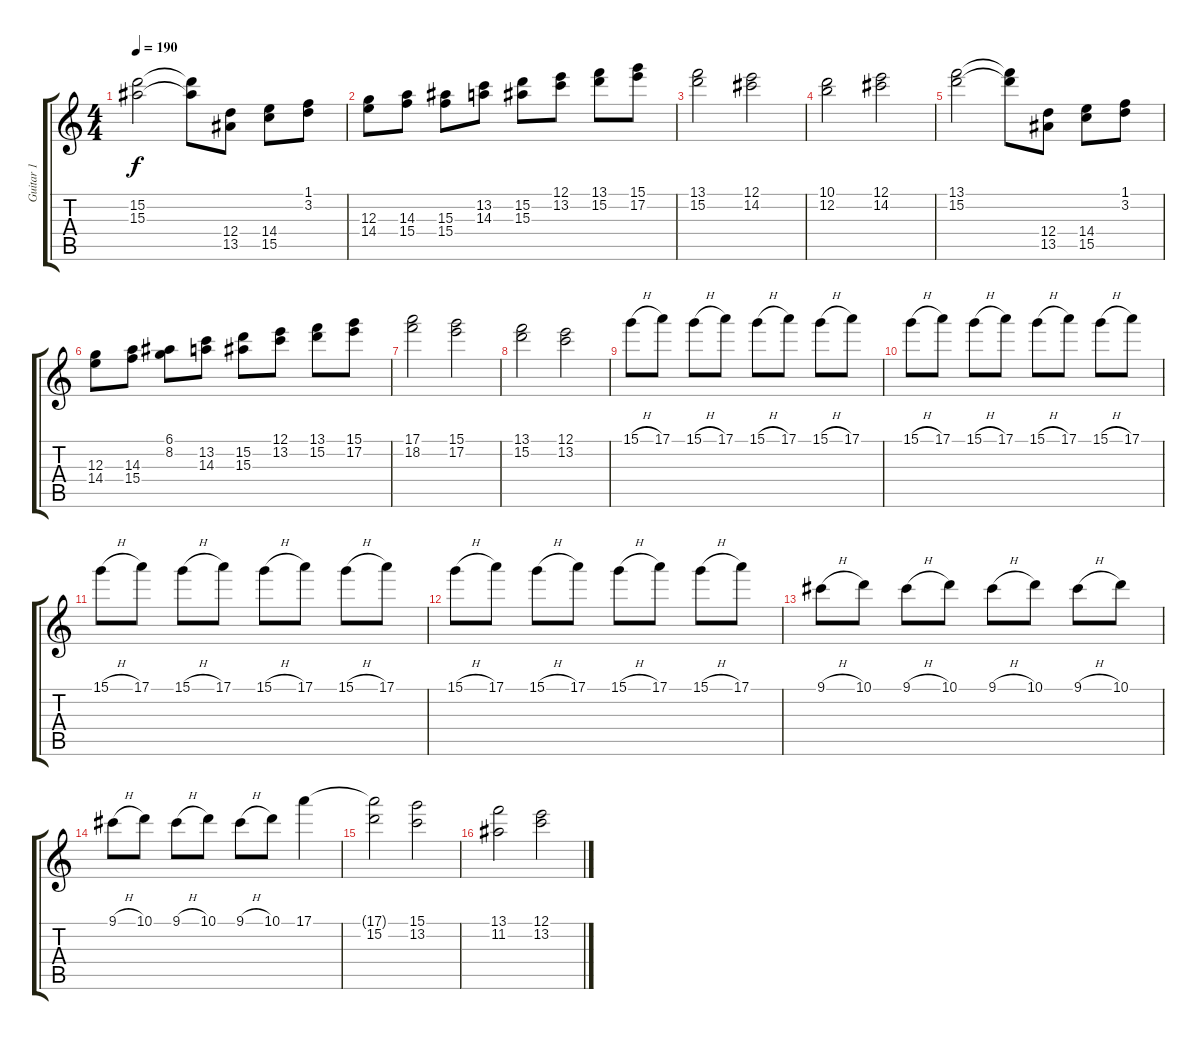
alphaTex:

\track ("Guitar 1" "Guitar 1") {instrument distortionguitar}
\staff {score tabs}
\tuning (E4 B3 G3 D3 A2 E2) {hide}
\ts (4 4)
\tempo 190
\clef g2
\ks c
(15.2 15.3).2{dy f} (15.2{t} 15.3{t}).8 (12.4 13.5).8 (14.4 15.5).8 (1.1 3.2).8 |
(12.3 14.4).8 (14.3 15.4).8 (15.3 15.4).8 (13.2 14.3).8 (15.2 15.3).8 (12.1 13.2).8 (13.1 15.2).8 (15.1 17.2).8 |
(13.1 15.2).2 (12.1 14.2).2 |
(10.1 12.2).2 (12.1 14.2).2 |
(13.1 15.2).2 (13.1{t} 15.2{t}).8 (12.4 13.5).8 (14.4 15.5).8 (1.1 3.2).8 |
(12.3 14.4).8 (14.3 15.4).8 (6.1 8.2).8 (13.2 14.3).8 (15.2 15.3).8 (12.1 13.2).8 (13.1 15.2).8 (15.1 17.2).8 |
(17.1 18.2).2 (15.1 17.2).2 |
(13.1 15.2).2 (12.1 13.2).2 |
15.1{h}.8 17.1.8 15.1{h}.8 17.1.8 15.1{h}.8 17.1.8 15.1{h}.8 17.1.8 |
15.1{h}.8 17.1.8 15.1{h}.8 17.1.8 15.1{h}.8 17.1.8 15.1{h}.8 17.1.8 |
15.1{h}.8 17.1.8 15.1{h}.8 17.1.8 15.1{h}.8 17.1.8 15.1{h}.8 17.1.8 |
15.1{h}.8 17.1.8 15.1{h}.8 17.1.8 15.1{h}.8 17.1.8 15.1{h}.8 17.1.8 |
9.1{h}.8 10.1.8 9.1{h}.8 10.1.8 9.1{h}.8 10.1.8 9.1{h}.8 10.1.8 |
9.1{h}.8 10.1.8 9.1{h}.8 10.1.8 9.1{h}.8 10.1.8 17.1.4 |
(17.1{t} 15.2).2 (15.1 13.2).2 |
(13.1 11.2).2 (12.1 13.2).2
